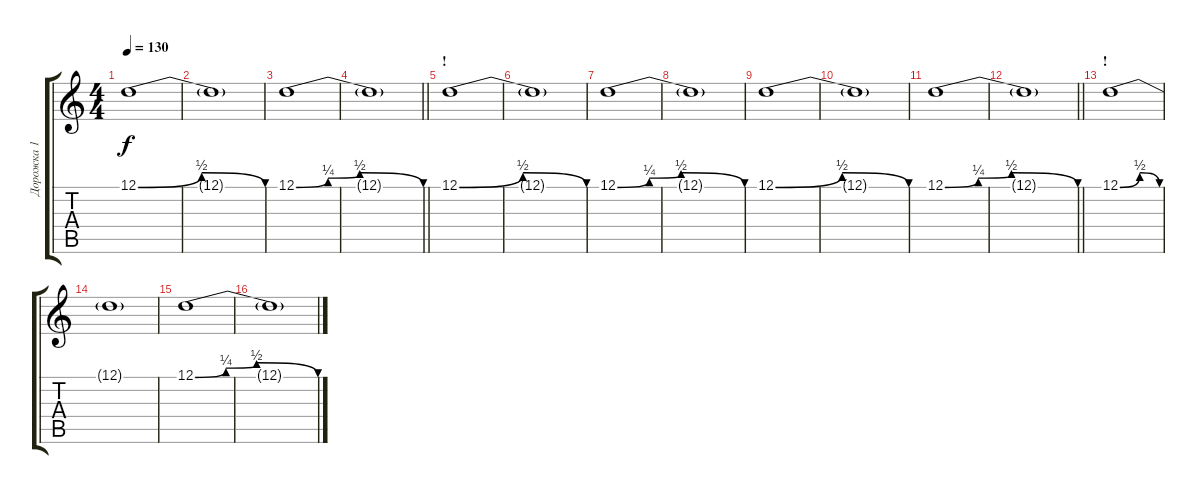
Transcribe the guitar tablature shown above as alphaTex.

\track ("Дорожка 1" "Дорожка 1") {instrument fx6goblins}
\staff {score tabs}
\tuning (D4 A3 F3 C3 G2 C2) {hide}
\ts (4 4)
\tempo 130
\clef g2
\ks c
12.1{be (bendrelease 0 0 15 2 30 2 60 0)}.1{dy f} |
12.1{t}.1 |
12.1{be (custom 0 0 15 1 30 2 60 0)}.1 |
\barLineRight lightlight
12.1{t}.1 |
\section ("" "!")
12.1{be (bendrelease 0 0 15 2 30 2 60 0)}.1 |
12.1{t}.1 |
12.1{be (custom 0 0 15 1 30 2 60 0)}.1 |
12.1{t}.1 |
12.1{be (bendrelease 0 0 15 2 30 2 60 0)}.1 |
12.1{t}.1 |
12.1{be (custom 0 0 15 1 30 2 60 0)}.1 |
\barLineRight lightlight
12.1{t}.1 |
\section ("" "!")
12.1{be (bendrelease 0 0 15 2 30 2 60 0)}.1 |
12.1{t}.1 |
12.1{be (custom 0 0 15 1 30 2 60 0)}.1 |
12.1{t}.1
